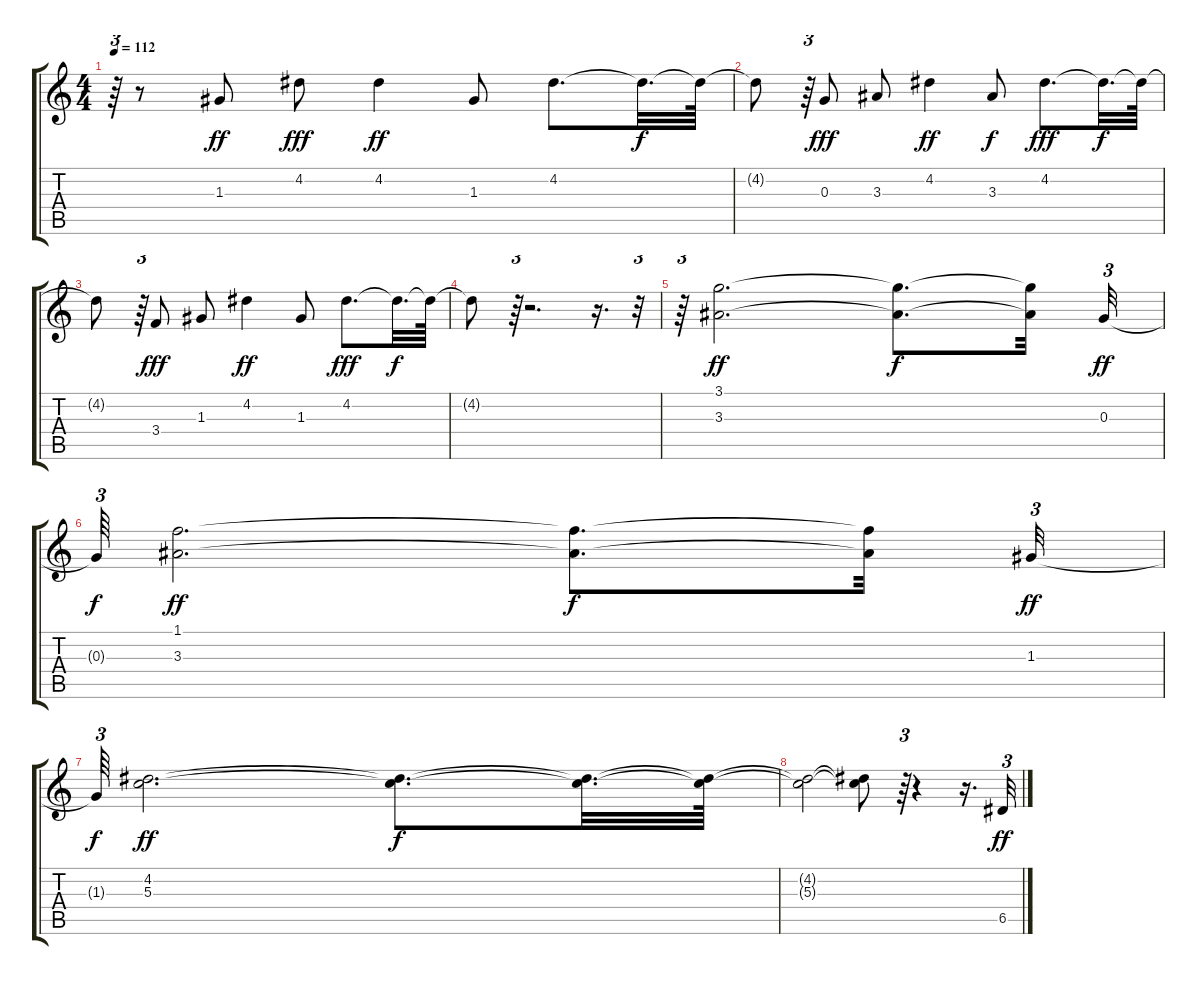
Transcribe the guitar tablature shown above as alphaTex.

\track "" {instrument electricguitarclean}
\staff {score tabs}
\tuning (E4 B3 G3 D3 A2 E2) {hide}
\ts (4 4)
\tempo 112
\clef g2
\ks c
r.64{tu (3 2) dy f} r.8 1.3.8{dy ff} 4.2.8{dy fff} 4.2.4{dy ff} 1.3.8 4.2.8{d} 4.2{t}.32{d dy f} 4.2{t}.64 |
4.2{t}.8 r.64{tu (3 2)} 0.3.8{dy fff} 3.3.8 4.2.4{dy ff} 3.3.8{dy f} 4.2.8{d dy fff} 4.2{t}.32{d dy f} 4.2{t}.64 |
4.2{t}.8 r.64{tu (3 2)} 3.4.8{dy fff} 1.3.8 4.2.4{dy ff} 1.3.8 4.2.8{d dy fff} 4.2{t}.32{d dy f} 4.2{t}.64 |
4.2{t}.8 r.64{tu (3 2)} r.2{d} r.16{d} r.32{tu (3 2)} |
r.64{tu (3 2)} (3.1 3.3).2{d dy ff} (3.1{t} 3.3{t}).8{d dy f} (3.1{t} 3.3{t}).32 0.3.32{tu (3 2) dy ff} |
0.3{t}.64{tu (3 2) dy f} (1.1 3.3).2{d dy ff} (1.1{t} 3.3{t}).8{d dy f} (1.1{t} 3.3{t}).32 1.3.32{tu (3 2) dy ff} |
1.3{t}.64{tu (3 2) dy f} (4.2 5.3).2{d dy ff} (4.2{t} 5.3{t}).8{d dy f} (4.2{t} 5.3{t}).32{d} (4.2{t} 5.3{t}).64 |
(4.2{t} 5.3{t}).2 (4.2{t} 5.3{t}).8 r.64{tu (3 2)} r.4 r.16{d} 6.5.32{tu (3 2) dy ff}
